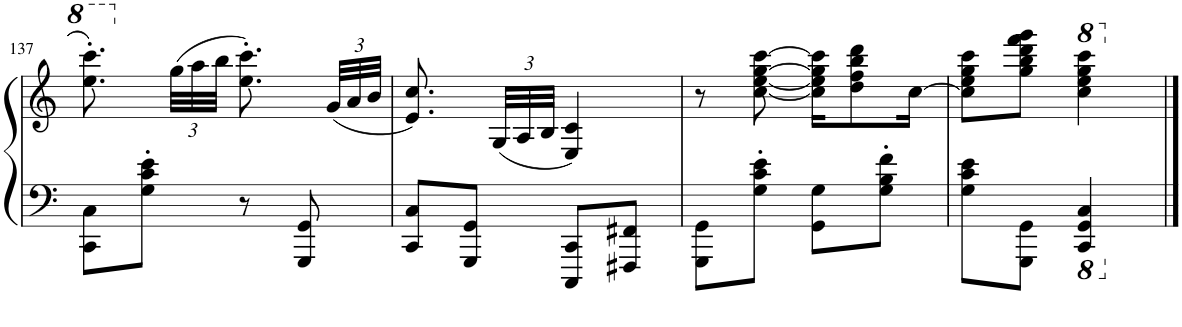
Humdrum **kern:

**kern	**kern
*part1	*part1
*staff2	*staff1
*I"Piano	*
*I'Pno.	*
!!LO:PB:g=z
*clefF4	*clefG2
*k[]	*k[]
*M2/4	*M2/4
=137	=137
8CC\ 8C\L	8.eee\' 8.cccc\'
8G\' 8c\' 8e\'J	.
*	*Xbrackettup
.	(48gg\LLL
.	48aa\
.	48bb\JJJ
8r	8.ee\' 8.ccc\')
8GGG/ 8GG/	.
.	(48g/LLL
.	48a/
.	48b/JJJ
=138	=138
8CC/ 8C/L	8.e/ 8.cc/)
8GGG/ 8GG/J	.
.	(48G/LLL
.	48A/
.	48B/JJJ
8CCC/ 8CC/L	4E/ 4c/)
8FFF#X/ 8FF#X/J	.
=139	=139
8GGG\ 8GG\L	8r
8G\' 8c\' 8e\'J	[8cc\ [8ee\ [8gg\ [8ccc\
8GG\ 8G\L	16cc\] 16ee\] 16gg\] 16ccc\]KL
.	8dd\ 8ff\ 8bb\ 8ddd\
8G\' 8B\' 8f\'J	.
.	[16cc\Jk
=140	=140
8G\ 8c\ 8e\L	8cc\] 8ee\ 8gg\ 8ccc\L
8GGG\ 8GG\J	8gg\ 8bb\ 8ddd\ 8fff\ 8ggg\J
*8ba	*
*	*8va
4CCC/ 4GGG/ 4CC/	4ccc\ 4eee\ 4ggg\ 4cccc\
*X8ba	*
*	*X8va
==	==
*-	*-
